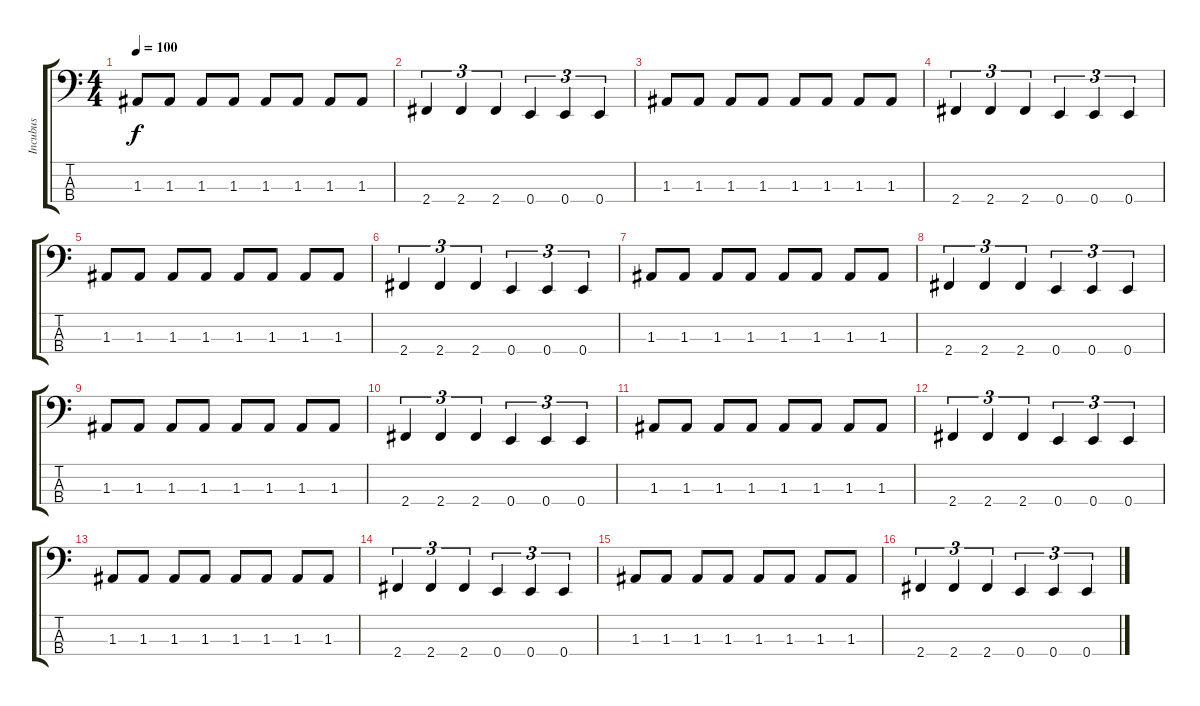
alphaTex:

\track ("Incubus " "Incubus ") {instrument acousticbass}
\staff {score tabs}
\tuning (G2 D2 A1 E1) {hide}
\ts (4 4)
\tempo 100
\clef f4
\ks c
1.3.8{dy f} 1.3.8 1.3.8 1.3.8 1.3.8 1.3.8 1.3.8 1.3.8 |
2.4.4{tu (3 2)} 2.4.4{tu (3 2)} 2.4.4{tu (3 2)} 0.4.4{tu (3 2)} 0.4.4{tu (3 2)} 0.4.4{tu (3 2)} |
1.3.8 1.3.8 1.3.8 1.3.8 1.3.8 1.3.8 1.3.8 1.3.8 |
2.4.4{tu (3 2)} 2.4.4{tu (3 2)} 2.4.4{tu (3 2)} 0.4.4{tu (3 2)} 0.4.4{tu (3 2)} 0.4.4{tu (3 2)} |
1.3.8 1.3.8 1.3.8 1.3.8 1.3.8 1.3.8 1.3.8 1.3.8 |
2.4.4{tu (3 2)} 2.4.4{tu (3 2)} 2.4.4{tu (3 2)} 0.4.4{tu (3 2)} 0.4.4{tu (3 2)} 0.4.4{tu (3 2)} |
1.3.8 1.3.8 1.3.8 1.3.8 1.3.8 1.3.8 1.3.8 1.3.8 |
2.4.4{tu (3 2)} 2.4.4{tu (3 2)} 2.4.4{tu (3 2)} 0.4.4{tu (3 2)} 0.4.4{tu (3 2)} 0.4.4{tu (3 2)} |
1.3.8 1.3.8 1.3.8 1.3.8 1.3.8 1.3.8 1.3.8 1.3.8 |
2.4.4{tu (3 2)} 2.4.4{tu (3 2)} 2.4.4{tu (3 2)} 0.4.4{tu (3 2)} 0.4.4{tu (3 2)} 0.4.4{tu (3 2)} |
1.3.8 1.3.8 1.3.8 1.3.8 1.3.8 1.3.8 1.3.8 1.3.8 |
2.4.4{tu (3 2)} 2.4.4{tu (3 2)} 2.4.4{tu (3 2)} 0.4.4{tu (3 2)} 0.4.4{tu (3 2)} 0.4.4{tu (3 2)} |
1.3.8 1.3.8 1.3.8 1.3.8 1.3.8 1.3.8 1.3.8 1.3.8 |
2.4.4{tu (3 2)} 2.4.4{tu (3 2)} 2.4.4{tu (3 2)} 0.4.4{tu (3 2)} 0.4.4{tu (3 2)} 0.4.4{tu (3 2)} |
1.3.8 1.3.8 1.3.8 1.3.8 1.3.8 1.3.8 1.3.8 1.3.8 |
2.4.4{tu (3 2)} 2.4.4{tu (3 2)} 2.4.4{tu (3 2)} 0.4.4{tu (3 2)} 0.4.4{tu (3 2)} 0.4.4{tu (3 2)}
